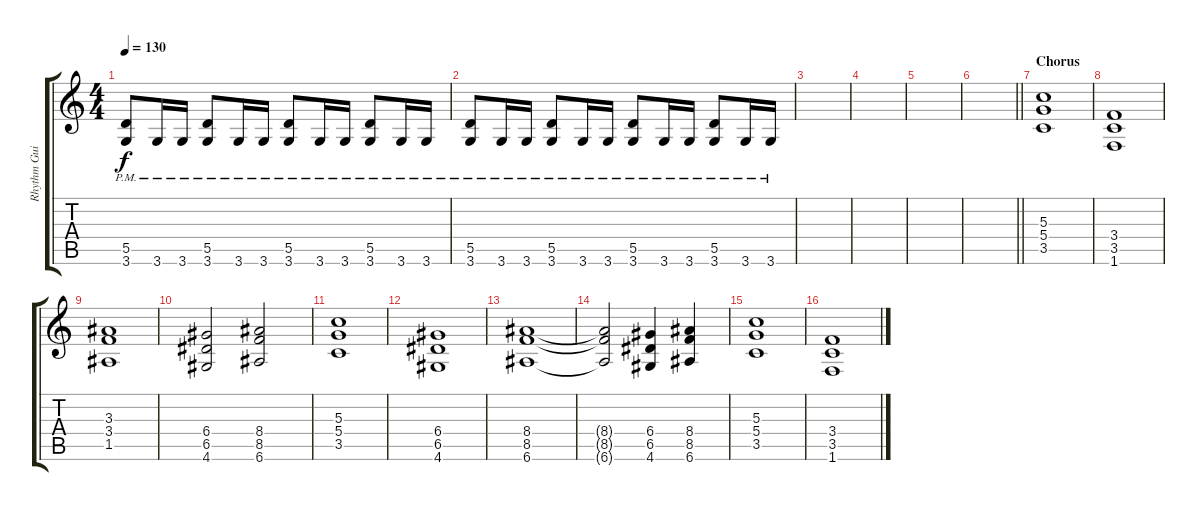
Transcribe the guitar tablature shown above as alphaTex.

\track ("Rhythm Guitar" "Rhythm Gui") {instrument distortionguitar}
\staff {score tabs}
\tuning (E4 B3 G3 D3 A2 E2) {hide}
\ts (4 4)
\tempo 130
\clef g2
\ks c
(5.5{pm} 3.6{pm}).8{dy f} 3.6{pm}.16 3.6{pm}.16 (5.5{pm} 3.6{pm}).8 3.6{pm}.16 3.6{pm}.16 (5.5{pm} 3.6{pm}).8 3.6{pm}.16 3.6{pm}.16 (5.5{pm} 3.6{pm}).8 3.6{pm}.16 3.6{pm}.16 |
(5.5{pm} 3.6{pm}).8 3.6{pm}.16 3.6{pm}.16 (5.5{pm} 3.6{pm}).8 3.6{pm}.16 3.6{pm}.16 (5.5{pm} 3.6{pm}).8 3.6{pm}.16 3.6{pm}.16 (5.5{pm} 3.6{pm}).8 3.6{pm}.16 3.6{pm}.16 |
|
|
|
\barLineRight lightlight
|
\section ("" "Chorus")
(5.3 5.4 3.5).1 |
(3.4 3.5 1.6).1 |
(3.3 3.4 1.5).1 |
(6.4 6.5 4.6).2 (8.4 8.5 6.6).2 |
(5.3 5.4 3.5).1 |
(6.4 6.5 4.6).1 |
(8.4 8.5 6.6).1 |
(8.4{t} 8.5{t} 6.6{t}).2 (6.4 6.5 4.6).4 (8.4 8.5 6.6).4 |
(5.3 5.4 3.5).1 |
(3.4 3.5 1.6).1
